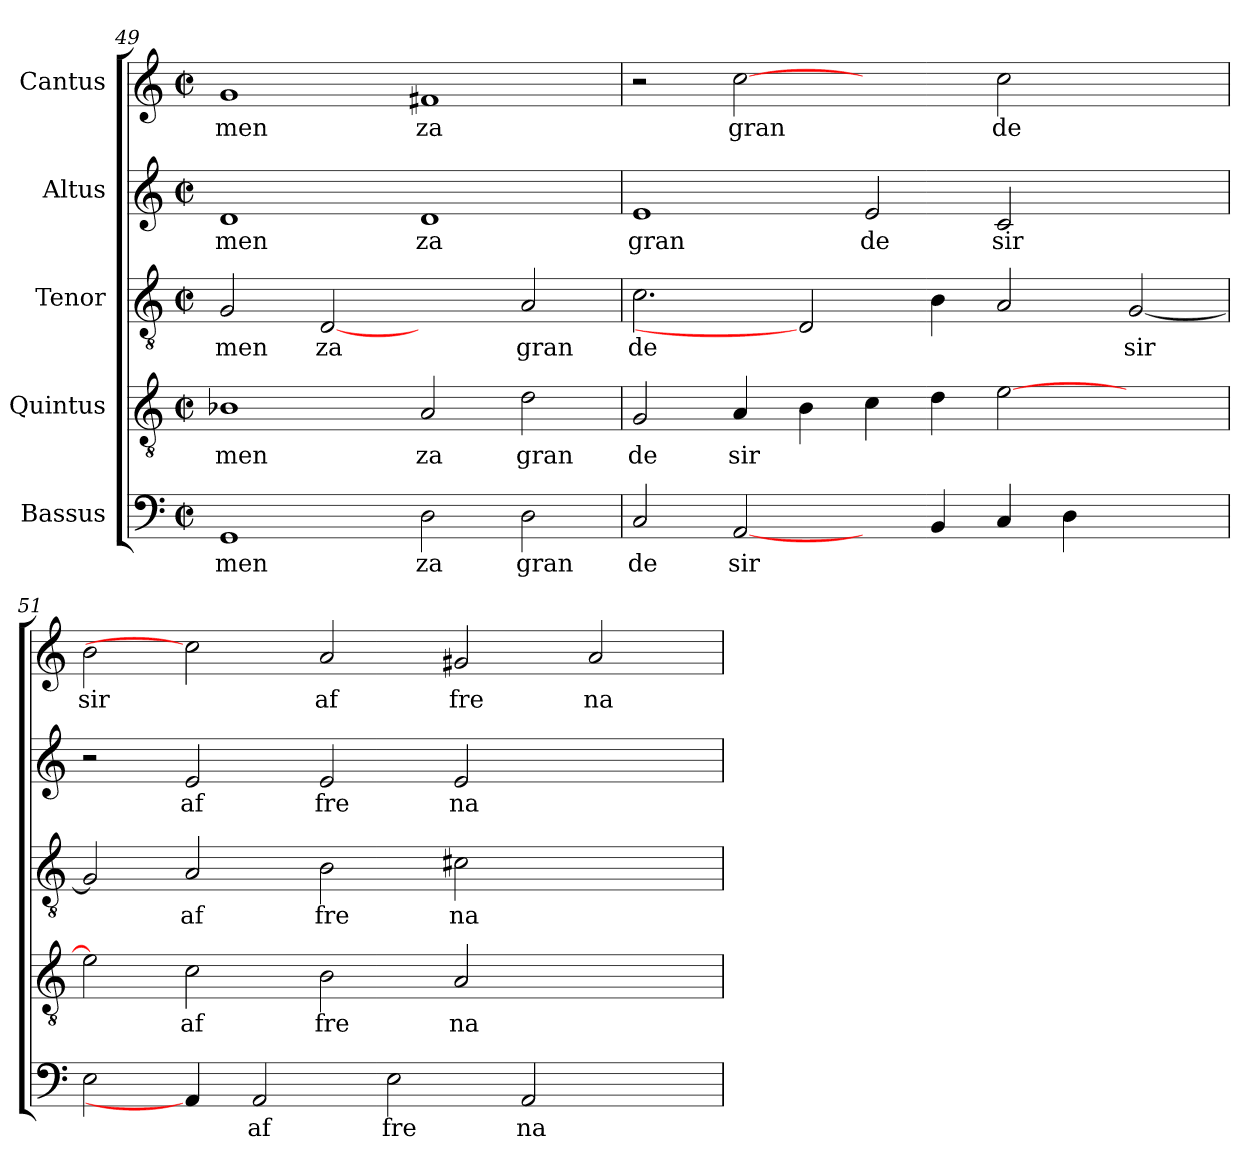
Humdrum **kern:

**kern	**text	**kern	**text	**kern	**text	**kern	**text	**kern	**text
*part5	*part5	*part4	*part4	*part3	*part3	*part2	*part2	*part1	*part1
*staff5	*staff5	*staff4	*staff4	*staff3	*staff3	*staff2	*staff2	*staff1	*staff1
*I"Bassus	*	*I"Quintus	*	*I"Tenor	*	*I"Altus	*	*I"Cantus	*
*clefF4	*	*clefGv2	*	*clefGv2	*	*clefG2	*	*clefG2	*
*k[]	*	*k[]	*	*k[]	*	*k[]	*	*k[]	*
*C:	*	*C:	*	*C:	*	*C:	*	*C:	*
*M2/2	*	*M2/2	*	*M2/2	*	*M2/2	*	*M2/2	*
*met(c|)	*	*met(c|)	*	*met(c|)	*	*met(c|)	*	*met(c|)	*
=49	=49	=49	=49	=49	=49	=49	=49	=49	=49
!	!LO:LY:b:cj	!	!LO:LY:b:cj	!	!LO:LY:b:cj	!	!LO:LY:b:cj	!	!LO:LY:b:cj
1GG	men	1B-X	men	2G/	men	1d	men	1g	men
!	!	!	!	!	!LO:LY:b:cj	!	!	!	!
.	.	.	.	[2D	za	.	.	.	.
!	!LO:LY:b:cj	!	!LO:LY:b:cj	!	!	!	!LO:LY:b:cj	!	!LO:LY:b:cj
2D\	za	2A/	za	2ryy	.	1d	za	1f#X	za
!	!LO:LY:b:cj	!	!LO:LY:b:cj	!	!LO:LY:b:cj	!	!	!	!
2D\	gran	2d\	gran	2A/	gran	.	.	.	.
=50	=50	=50	=50	=50	=50	=50	=50	=50	=50
!	!LO:LY:b:cj	!	!LO:LY:b:cj	!	!LO:LY:b:cj	!	!LO:LY:b:cj	!	!
2C/	de	2G/	de	2.c\	de	1e	gran	2r	.
!	!LO:LY:b:cj	!	!LO:LY:b:cj	!	!	!	!	!	!LO:LY:b:cj
[2AA/	sir	4A/	sir	.	.	.	.	[2cc	gran
!	!	!	!LO:LY:b:cj	!	!	!	!	!	!
.	.	4B\	.	2D]	.	.	.	.	.
!	!	!	!LO:LY:b:cj	!	!	!	!LO:LY:b:cj	!	!
4ryy	.	4c\	.	.	.	2e/	de	2ryy	.
!	!LO:LY:b:cj	!	!LO:LY:b:cj	!	!LO:LY:b:cj	!	!	!	!
4BB/	.	4d\	.	4B\	.	.	.	.	.
!	!LO:LY:b:cj	!	!LO:LY:b:cj	!	!LO:LY:b:cj	!	!LO:LY:b:cj	!	!LO:LY:b:cj
4C/	.	[>2e\	.	2A/	.	2c/	sir	2cc\	de
!	!LO:LY:b:cj	!	!	!	!	!	!	!	!
4D\	.	.	.	.	.	.	.	.	.
!	!	!	!	!	!LO:LY:b:cj	!	!	!	!
2ryy	.	2ryy	.	[<2G/	sir	2ryy	.	2ryy	.
=51	=51	=51	=51	=51	=51	=51	=51	=51	=51
!	!LO:LY:b:cj	!	!LO:LY:b:cj	!	!LO:LY:b:cj	!	!	!	!LO:LY:b:cj
2E\	.	2e\]	.	2G/]	.	2r	.	2b\	sir
!	!	!	!LO:LY:b:cj	!	!LO:LY:b:cj	!	!LO:LY:b:cj	!	!
4AA/]	.	2c\	af	2A/	af	2e/	af	2cc]	.
!	!LO:LY:b:cj	!	!	!	!	!	!	!	!
2AA/	af	.	.	.	.	.	.	.	.
!	!	!	!LO:LY:b:cj	!	!LO:LY:b:cj	!	!LO:LY:b:cj	!	!LO:LY:b:cj
.	.	2B\	fre	2B\	fre	2e/	fre	2a/	af
!	!LO:LY:b:cj	!	!	!	!	!	!	!	!
2E\	fre	.	.	.	.	.	.	.	.
!	!	!	!LO:LY:b:cj	!	!LO:LY:b:cj	!	!LO:LY:b:cj	!	!LO:LY:b:cj
.	.	2A/	na	2c#X\	na	2e/	na	2g#X/	fre
!	!LO:LY:b:cj	!	!	!	!	!	!	!	!
2AA/	na	.	.	.	.	.	.	.	.
!	!	!	!	!	!	!	!	!	!LO:LY:b:cj
.	.	2ryy	.	2ryy	.	2ryy	.	2a/	na
4ryy	.	.	.	.	.	.	.	.	.
=	=	=	=	=	=	=	=	=	=
*-	*-	*-	*-	*-	*-	*-	*-	*-	*-
